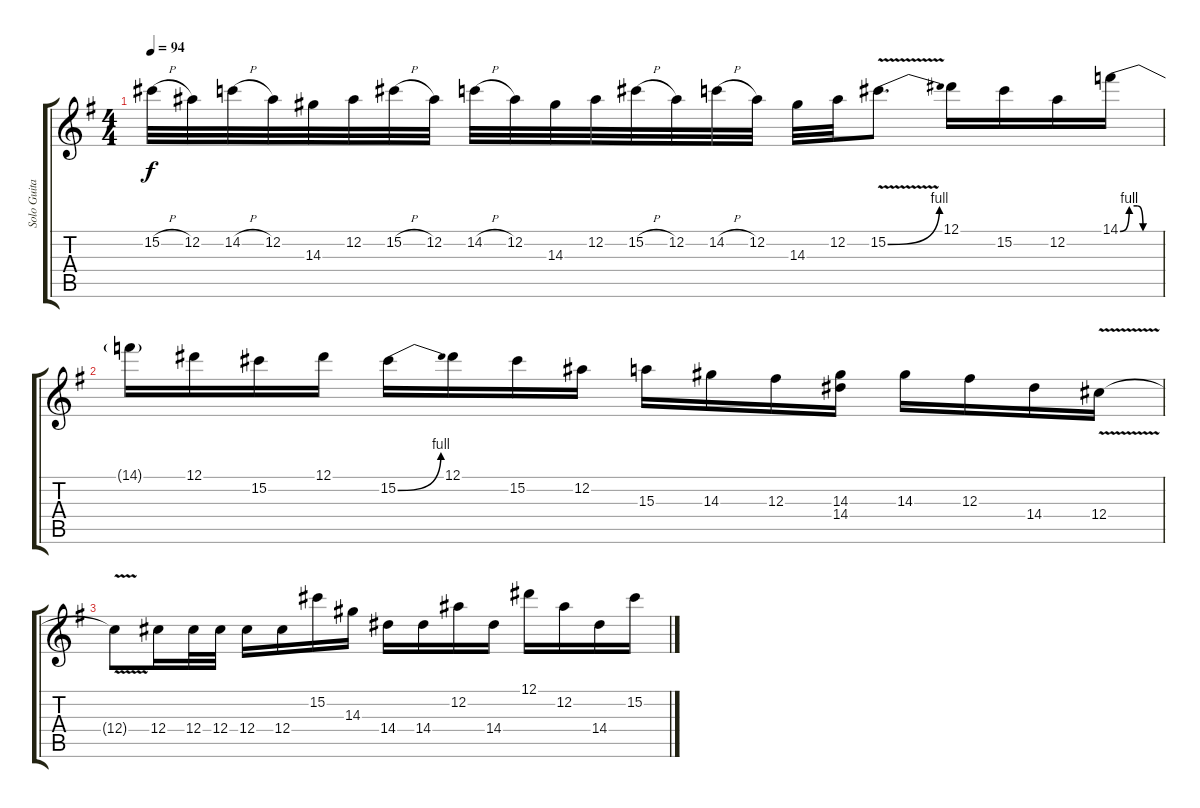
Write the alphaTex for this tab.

\track ("Solo Guitar" "Solo Guita") {instrument distortionguitar}
\staff {score tabs}
\tuning (Eb4 Bb3 Gb3 Db3 Ab2 Eb2) {hide}
\ts (4 4)
\tempo 94
\clef g2
\ks g
15.2{h}.32{dy f} 12.2.32 14.2{h}.32 12.2.32 14.3.32 12.2.32 15.2{h}.32 12.2.32 14.2{h}.32 12.2.32 14.3.32 12.2.32 15.2{h}.32 12.2.32 14.2{h}.32 12.2.32 14.3.32 12.2.32 15.2{be (bend 0 0 60 4) v}.8{d} 12.1.16 15.2.16 12.2.16 14.1{be (custom 0 0 14 4 26 4 35 0 60 0)}.16 |
14.1{t}.16 12.1.16 15.2.16 12.1.16 15.2{be (bend 0 0 60 4)}.16 12.1.16 15.2.16 12.2.16 15.3.16 14.3.16 12.3.16 (14.3 14.4).16 14.3.16 12.3.16 14.4.16 12.4{v}.16 |
12.4{t}.8 12.4.16 12.4.32 12.4.32 12.4.16 12.4.16 15.2.16 14.3.16 14.4.16 14.4.16 12.2.16 14.4.16 12.1.16 12.2.16 14.4.16 15.2.16
